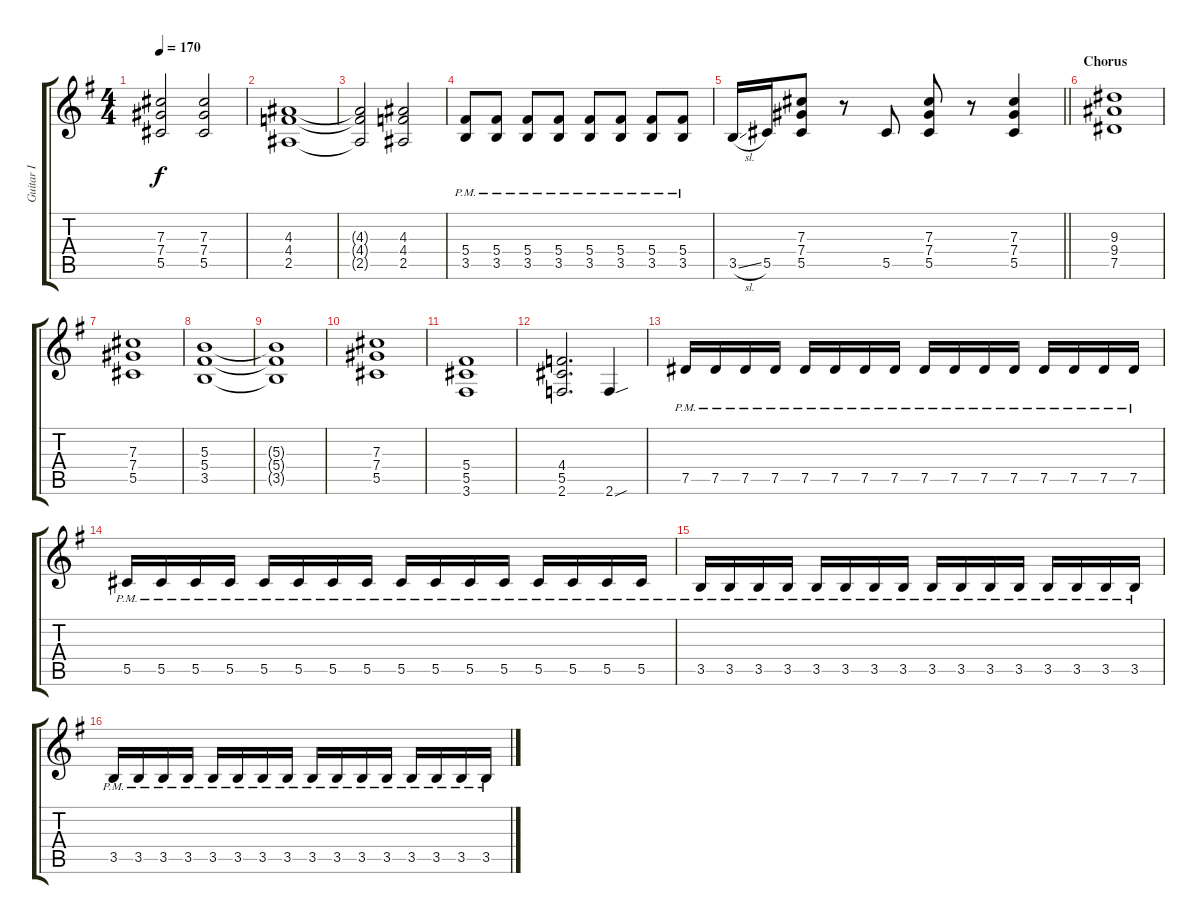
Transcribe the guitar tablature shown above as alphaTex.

\track ("Guitar I" "Guitar I") {instrument distortionguitar}
\staff {score tabs}
\tuning (Eb4 Bb3 Gb3 Db3 Ab2 Eb2) {hide}
\ts (4 4)
\tempo 170
\clef g2
\ks g
(7.3{t} 7.4{t} 5.5{t}).2{dy f} (7.3 7.4 5.5).2 |
(4.3 4.4 2.5).1 |
(4.3{t} 4.4{t} 2.5{t}).2 (4.3 4.4 2.5).2 |
(5.4{pm} 3.5{pm}).8 (5.4{pm} 3.5{pm}).8 (5.4{pm} 3.5{pm}).8 (5.4{pm} 3.5{pm}).8 (5.4{pm} 3.5{pm}).8 (5.4{pm} 3.5{pm}).8 (5.4{pm} 3.5{pm}).8 (5.4{pm} 3.5{pm}).8 |
\barLineRight lightlight
3.5{sl}.16 5.5.16 (7.3 7.4 5.5).8 r.8 5.5.8 (7.3 7.4 5.5).8 r.8 (7.3 7.4 5.5).4 |
\section ("" "Chorus")
(9.3 9.4 7.5).1 |
(7.3 7.4 5.5).1 |
(5.3 5.4 3.5).1 |
(5.3{t} 5.4{t} 3.5{t}).1 |
(7.3 7.4 5.5).1 |
(5.4 5.5 3.6).1 |
(4.4 5.5 2.6).2{d} 2.6{sou}.4 |
7.5{pm}.16 7.5{pm}.16 7.5{pm}.16 7.5{pm}.16 7.5{pm}.16 7.5{pm}.16 7.5{pm}.16 7.5{pm}.16 7.5{pm}.16 7.5{pm}.16 7.5{pm}.16 7.5{pm}.16 7.5{pm}.16 7.5{pm}.16 7.5{pm}.16 7.5{pm}.16 |
5.5{pm}.16 5.5{pm}.16 5.5{pm}.16 5.5{pm}.16 5.5{pm}.16 5.5{pm}.16 5.5{pm}.16 5.5{pm}.16 5.5{pm}.16 5.5{pm}.16 5.5{pm}.16 5.5{pm}.16 5.5{pm}.16 5.5{pm}.16 5.5{pm}.16 5.5{pm}.16 |
3.5{pm}.16 3.5{pm}.16 3.5{pm}.16 3.5{pm}.16 3.5{pm}.16 3.5{pm}.16 3.5{pm}.16 3.5{pm}.16 3.5{pm}.16 3.5{pm}.16 3.5{pm}.16 3.5{pm}.16 3.5{pm}.16 3.5{pm}.16 3.5{pm}.16 3.5{pm}.16 |
3.5{pm}.16 3.5{pm}.16 3.5{pm}.16 3.5{pm}.16 3.5{pm}.16 3.5{pm}.16 3.5{pm}.16 3.5{pm}.16 3.5{pm}.16 3.5{pm}.16 3.5{pm}.16 3.5{pm}.16 3.5{pm}.16 3.5{pm}.16 3.5{pm}.16 3.5{pm}.16
